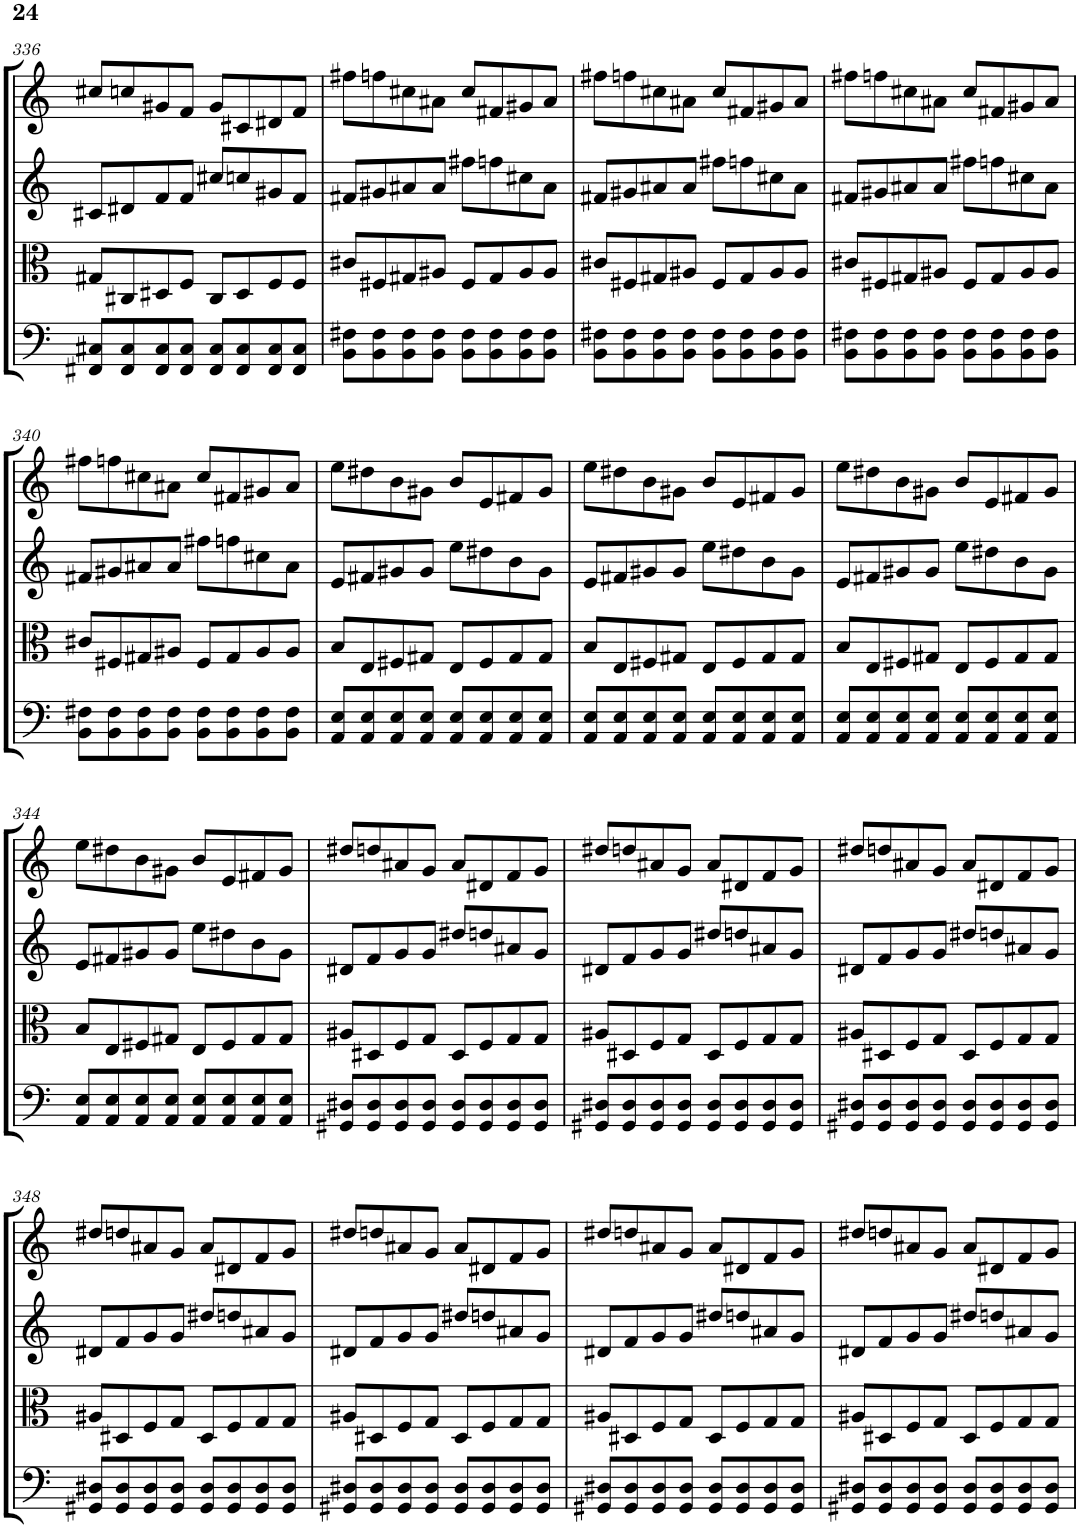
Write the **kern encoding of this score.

**kern	**kern	**kern	**kern
*part4	*part3	*part2	*part1
*staff4	*staff3	*staff2	*staff1
*I"Violoncello	*I"Viola	*I"Violin II	*I"Violin I
*I'Vc	*I'Vla	*I'Vln	*I'Vln
!!LO:PB:g=z
*clefF4	*clefC3	*clefG2	*clefG2
*k[]	*k[]	*k[]	*k[]
*M4/4	*M4/4	*M4/4	*M4/4
=336	=336	=336	=336
8FF#X/ 8C#X/L	8G#X/L	8c#X/L	8cc#X/L
8FF#/ 8C#/	8C#X/	8d#X/	8ccn/
8FF#/ 8C#/	8D#X/	8f/	8g#X/
8FF#/ 8C#/J	8F/J	8f/J	8f/J
8FF#/ 8C#/L	8C#/L	8cc#X/L	8g#/L
8FF#/ 8C#/	8D#/	8ccn/	8c#X/
8FF#/ 8C#/	8F/	8g#X/	8d#X/
8FF#/ 8C#/J	8F/J	8f/J	8f/J
=337	=337	=337	=337
8BB\ 8F#X\L	8c#X/L	8f#X/L	8ff#X\L
8BB\ 8F#\	8F#X/	8g#X/	8ffn\
8BB\ 8F#\	8G#X/	8a#X/	8cc#X\
8BB\ 8F#\J	8A#X/J	8a#/J	8a#X\J
8BB\ 8F#\L	8F#/L	8ff#X\L	8cc#/L
8BB\ 8F#\	8G#/	8ffn\	8f#X/
8BB\ 8F#\	8A#/	8cc#X\	8g#X/
8BB\ 8F#\J	8A#/J	8a#\J	8a#/J
=338	=338	=338	=338
8BB\ 8F#X\L	8c#X/L	8f#X/L	8ff#X\L
8BB\ 8F#\	8F#X/	8g#X/	8ffn\
8BB\ 8F#\	8G#X/	8a#X/	8cc#X\
8BB\ 8F#\J	8A#X/J	8a#/J	8a#X\J
8BB\ 8F#\L	8F#/L	8ff#X\L	8cc#/L
8BB\ 8F#\	8G#/	8ffn\	8f#X/
8BB\ 8F#\	8A#/	8cc#X\	8g#X/
8BB\ 8F#\J	8A#/J	8a#\J	8a#/J
=339	=339	=339	=339
8BB\ 8F#X\L	8c#X/L	8f#X/L	8ff#X\L
8BB\ 8F#\	8F#X/	8g#X/	8ffn\
8BB\ 8F#\	8G#X/	8a#X/	8cc#X\
8BB\ 8F#\J	8A#X/J	8a#/J	8a#X\J
8BB\ 8F#\L	8F#/L	8ff#X\L	8cc#/L
8BB\ 8F#\	8G#/	8ffn\	8f#X/
8BB\ 8F#\	8A#/	8cc#X\	8g#X/
8BB\ 8F#\J	8A#/J	8a#\J	8a#/J
!!LO:LB:g=z
=340	=340	=340	=340
8BB\ 8F#X\L	8c#X/L	8f#X/L	8ff#X\L
8BB\ 8F#\	8F#X/	8g#X/	8ffn\
8BB\ 8F#\	8G#X/	8a#X/	8cc#X\
8BB\ 8F#\J	8A#X/J	8a#/J	8a#X\J
8BB\ 8F#\L	8F#/L	8ff#X\L	8cc#/L
8BB\ 8F#\	8G#/	8ffn\	8f#X/
8BB\ 8F#\	8A#/	8cc#X\	8g#X/
8BB\ 8F#\J	8A#/J	8a#\J	8a#/J
=341	=341	=341	=341
8AA/ 8E/L	8B/L	8e/L	8ee\L
8AA/ 8E/	8E/	8f#X/	8dd#X\
8AA/ 8E/	8F#X/	8g#X/	8b\
8AA/ 8E/J	8G#X/J	8g#/J	8g#X\J
8AA/ 8E/L	8E/L	8ee\L	8b/L
8AA/ 8E/	8F#/	8dd#X\	8e/
8AA/ 8E/	8G#/	8b\	8f#X/
8AA/ 8E/J	8G#/J	8g#\J	8g#/J
=342	=342	=342	=342
8AA/ 8E/L	8B/L	8e/L	8ee\L
8AA/ 8E/	8E/	8f#X/	8dd#X\
8AA/ 8E/	8F#X/	8g#X/	8b\
8AA/ 8E/J	8G#X/J	8g#/J	8g#X\J
8AA/ 8E/L	8E/L	8ee\L	8b/L
8AA/ 8E/	8F#/	8dd#X\	8e/
8AA/ 8E/	8G#/	8b\	8f#X/
8AA/ 8E/J	8G#/J	8g#\J	8g#/J
=343	=343	=343	=343
8AA/ 8E/L	8B/L	8e/L	8ee\L
8AA/ 8E/	8E/	8f#X/	8dd#X\
8AA/ 8E/	8F#X/	8g#X/	8b\
8AA/ 8E/J	8G#X/J	8g#/J	8g#X\J
8AA/ 8E/L	8E/L	8ee\L	8b/L
8AA/ 8E/	8F#/	8dd#X\	8e/
8AA/ 8E/	8G#/	8b\	8f#X/
8AA/ 8E/J	8G#/J	8g#\J	8g#/J
!!LO:LB:g=z
=344	=344	=344	=344
8AA/ 8E/L	8B/L	8e/L	8ee\L
8AA/ 8E/	8E/	8f#X/	8dd#X\
8AA/ 8E/	8F#X/	8g#X/	8b\
8AA/ 8E/J	8G#X/J	8g#/J	8g#X\J
8AA/ 8E/L	8E/L	8ee\L	8b/L
8AA/ 8E/	8F#/	8dd#X\	8e/
8AA/ 8E/	8G#/	8b\	8f#X/
8AA/ 8E/J	8G#/J	8g#\J	8g#/J
=345	=345	=345	=345
8GG#X/ 8D#X/L	8A#X/L	8d#X/L	8dd#X/L
8GG#/ 8D#/	8D#X/	8f/	8ddn/
8GG#/ 8D#/	8F/	8g/	8a#X/
8GG#/ 8D#/J	8G/J	8g/J	8g/J
8GG#/ 8D#/L	8D#/L	8dd#X/L	8a#/L
8GG#/ 8D#/	8F/	8ddn/	8d#X/
8GG#/ 8D#/	8G/	8a#X/	8f/
8GG#/ 8D#/J	8G/J	8g/J	8g/J
=346	=346	=346	=346
8GG#X/ 8D#X/L	8A#X/L	8d#X/L	8dd#X/L
8GG#/ 8D#/	8D#X/	8f/	8ddn/
8GG#/ 8D#/	8F/	8g/	8a#X/
8GG#/ 8D#/J	8G/J	8g/J	8g/J
8GG#/ 8D#/L	8D#/L	8dd#X/L	8a#/L
8GG#/ 8D#/	8F/	8ddn/	8d#X/
8GG#/ 8D#/	8G/	8a#X/	8f/
8GG#/ 8D#/J	8G/J	8g/J	8g/J
=347	=347	=347	=347
8GG#X/ 8D#X/L	8A#X/L	8d#X/L	8dd#X/L
8GG#/ 8D#/	8D#X/	8f/	8ddn/
8GG#/ 8D#/	8F/	8g/	8a#X/
8GG#/ 8D#/J	8G/J	8g/J	8g/J
8GG#/ 8D#/L	8D#/L	8dd#X/L	8a#/L
8GG#/ 8D#/	8F/	8ddn/	8d#X/
8GG#/ 8D#/	8G/	8a#X/	8f/
8GG#/ 8D#/J	8G/J	8g/J	8g/J
!!LO:LB:g=z
=348	=348	=348	=348
8GG#X/ 8D#X/L	8A#X/L	8d#X/L	8dd#X/L
8GG#/ 8D#/	8D#X/	8f/	8ddn/
8GG#/ 8D#/	8F/	8g/	8a#X/
8GG#/ 8D#/J	8G/J	8g/J	8g/J
8GG#/ 8D#/L	8D#/L	8dd#X/L	8a#/L
8GG#/ 8D#/	8F/	8ddn/	8d#X/
8GG#/ 8D#/	8G/	8a#X/	8f/
8GG#/ 8D#/J	8G/J	8g/J	8g/J
=349	=349	=349	=349
8GG#X/ 8D#X/L	8A#X/L	8d#X/L	8dd#X/L
8GG#/ 8D#/	8D#X/	8f/	8ddn/
8GG#/ 8D#/	8F/	8g/	8a#X/
8GG#/ 8D#/J	8G/J	8g/J	8g/J
8GG#/ 8D#/L	8D#/L	8dd#X/L	8a#/L
8GG#/ 8D#/	8F/	8ddn/	8d#X/
8GG#/ 8D#/	8G/	8a#X/	8f/
8GG#/ 8D#/J	8G/J	8g/J	8g/J
=350	=350	=350	=350
8GG#X/ 8D#X/L	8A#X/L	8d#X/L	8dd#X/L
8GG#/ 8D#/	8D#X/	8f/	8ddn/
8GG#/ 8D#/	8F/	8g/	8a#X/
8GG#/ 8D#/J	8G/J	8g/J	8g/J
8GG#/ 8D#/L	8D#/L	8dd#X/L	8a#/L
8GG#/ 8D#/	8F/	8ddn/	8d#X/
8GG#/ 8D#/	8G/	8a#X/	8f/
8GG#/ 8D#/J	8G/J	8g/J	8g/J
=351	=351	=351	=351
8GG#X/ 8D#X/L	8A#X/L	8d#X/L	8dd#X/L
8GG#/ 8D#/	8D#X/	8f/	8ddn/
8GG#/ 8D#/	8F/	8g/	8a#X/
8GG#/ 8D#/J	8G/J	8g/J	8g/J
8GG#/ 8D#/L	8D#/L	8dd#X/L	8a#/L
8GG#/ 8D#/	8F/	8ddn/	8d#X/
8GG#/ 8D#/	8G/	8a#X/	8f/
8GG#/ 8D#/J	8G/J	8g/J	8g/J
=	=	=	=
*-	*-	*-	*-
